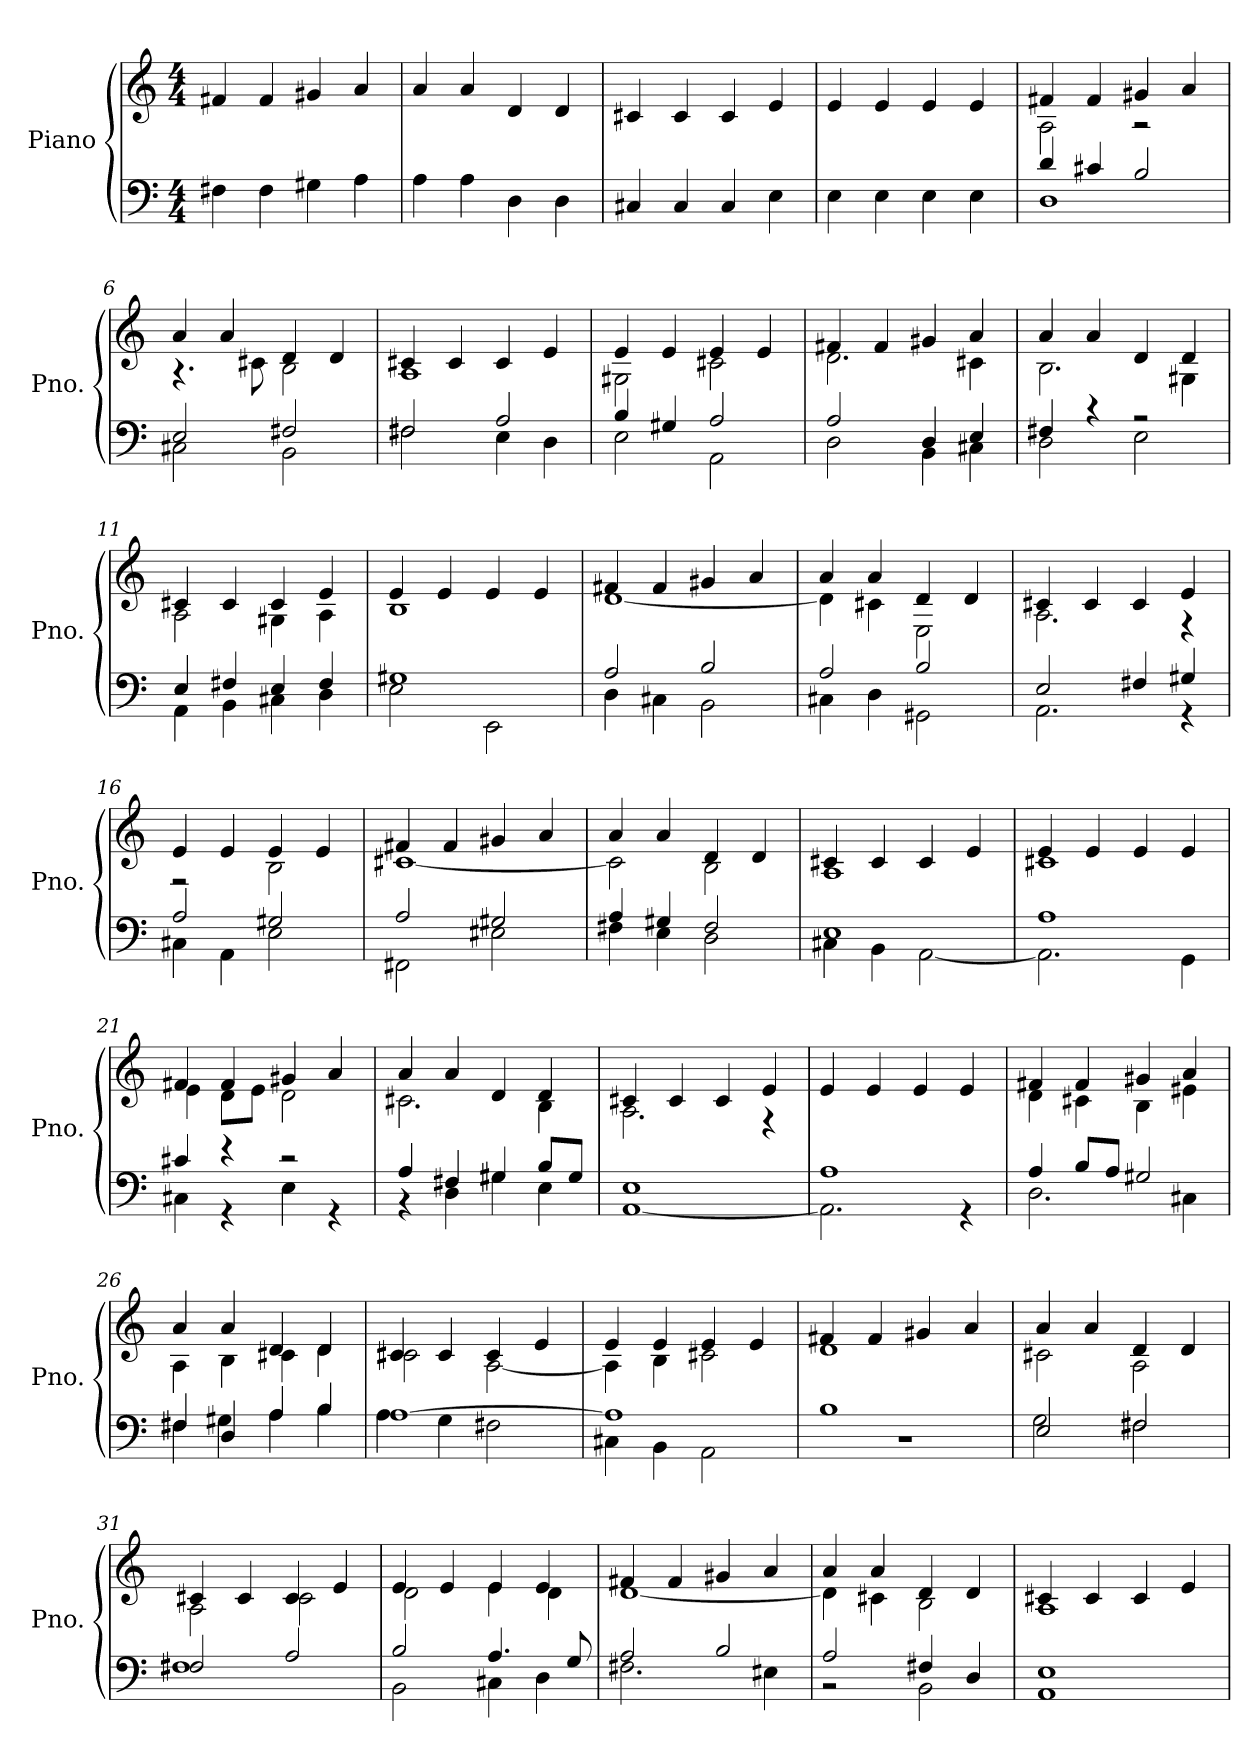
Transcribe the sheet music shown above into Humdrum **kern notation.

**kern	**kern
*part1	*part1
*staff2	*staff1
*I"Piano	*
*I'Pno.	*
*clefF4	*clefG2
*k[]	*k[]
*M4/4	*M4/4
*MM120	*MM120
=1	=1
4F#X\	4f#X/
4F#\	4f#/
4G#X\	4g#X/
4A\	4a/
=2	=2
4A\	4a/
4A\	4a/
4D\	4d/
4D\	4d/
=3	=3
4C#X/	4c#X/
4C#/	4c#/
4C#/	4c#/
4E\	4e/
=4	=4
4E\	4e/
4E\	4e/
4E\	4e/
4E\	4e/
=5	=5
*^	*^
4d/	1D	4f#X/	2A\
4c#X/	.	4f#/	.
2B/	.	4g#X/	2r
.	.	4a/	.
=6	=6	=6	=6
2E/	2C#X\	4a/	4.r
.	.	4a/	.
.	.	.	8c#X\
2F#X/	2BB\	4d/	2B\
.	.	4d/	.
=7	=7	=7	=7
2F#X/	2F#\	4c#X/	1A
.	.	4c#/	.
2A/	4E\	4c#/	.
.	4D\	4e/	.
!!LO:LB:g=z	!!
=8	=8	=8	=8
4B/	2E\	4e/	2G#X\
4G#X/	.	4e/	.
2A/	2AA\	4e/	2c#X\
.	.	4e/	.
=9	=9	=9	=9
2A/	2D\	4f#X/	2.d\
.	.	4f#/	.
4D/	4BB\	4g#X/	.
4E/	4C#X\	4a/	4c#X\
=10	=10	=10	=10
4F#X/	2D\	4a/	2.B\
4r	.	4a/	.
2r	2E\	4d/	.
.	.	4d/	4G#X\
=11	=11	=11	=11
4E/	4AA\	4c#X/	2A\
4F#X/	4BB\	4c#/	.
4E/	4C#X\	4c#/	4G#X\
4F#/	4D\	4e/	4A\
=12	=12	=12	=12
1G#X	2E\	4e/	1B
.	.	4e/	.
.	2EE\	4e/	.
.	.	4e/	.
=13	=13	=13	=13
2A/	4D\	4f#X/	[1d
.	4C#X\	4f#/	.
2B/	2BB\	4g#X/	.
.	.	4a/	.
=14	=14	=14	=14
2A/	4C#X\	4a/	4d\]
.	4D\	4a/	4c#X\
2B/	2GG#X\	4d/	2E\
.	.	4d/	.
!!LO:LB:g=z	!!
=15	=15	=15	=15
2E/	2.AA\	4c#X/	2.A\
.	.	4c#/	.
4F#X/	.	4c#/	.
4G#X/	4r	4e/	4r
=16	=16	=16	=16
2A/	4C#X\	4e/	2r
.	4AA\	4e/	.
2G#X/	2E\	4e/	2B\
.	.	4e/	.
=17	=17	=17	=17
2A/	2FF#X\	4f#X/	[1c#X
.	.	4f#/	.
2G#X/	2E#X\	4g#X/	.
.	.	4a/	.
=18	=18	=18	=18
4A/	4F#X\	4a/	2c#\]
4G#X/	4E\	4a/	.
2F#/	2D\	4d/	2B\
.	.	4d/	.
=19	=19	=19	=19
1E	4C#X\	4c#X/	1A
.	4BB\	4c#/	.
.	[2AA\	4c#/	.
.	.	4e/	.
=20	=20	=20	=20
1A	2.AA\]	4e/	1c#X
.	.	4e/	.
.	.	4e/	.
.	4GG\	4e/	.
=21	=21	=21	=21
4c#X/	4C#X\	4f#X/	4e\
4r	4r	4f#/	8d\L
.	.	.	8e\J
2r	4E\	4g#X/	2d\
.	4r	4a/	.
!!LO:LB:g=z	!!
=22	=22	=22	=22
4A/	4r	4a/	2.c#X\
4F#X/	4D\	4a/	.
4G#X/	4G#\	4d/	.
8B/L	4E\	4d/	4B\
8G#/J	.	.	.
=23	=23	=23	=23
1E	[1AA	4c#X/	2.A\
.	.	4c#/	.
.	.	4c#/	.
.	.	4e/	4r
*	*	*v	*v
=24	=24	=24
1A	2.AA\]	4e/
.	.	4e/
.	.	4e/
.	4r	4e/
=25	=25	=25
*	*	*^
4A/	2.D\	4f#X/	4d\
8B/L	.	4f#/	4c#X\
8A/J	.	.	.
2G#X/	.	4g#X/	4B\
.	4C#X\	4a/	4e#X\
=26	=26	=26	=26
4F#X/	4F#\	4a/	4A\
4D/	4G#X\	4a/	4B\
4A/	4A\	4d/	4c#X\
4B/	4B\	4d/	4d\
=27	=27	=27	=27
[1A	4A\	4c#X/	2c#\
.	4G\	4c#/	.
.	2F#X\	4c#/	[2A\
.	.	4e/	.
!!LO:LB:g=z	!!
=28	=28	=28	=28
1A]	4C#X\	4e/	4A\]
.	4BB\	4e/	4B\
.	2AA\	4e/	2c#X\
.	.	4e/	.
=29	=29	=29	=29
1B	1r	4f#X/	1d
.	.	4f#/	.
.	.	4g#X/	.
.	.	4a/	.
=30	=30	=30	=30
2E/	2G\	4a/	2c#X\
.	.	4a/	.
2F#X/	2F#\	4d/	2A\
.	.	4d/	.
=31	=31	=31	=31
2F#X/	1F#	4c#X/	2A\
.	.	4c#/	.
2A/	.	4c#/	2c#\
.	.	4e/	.
=32	=32	=32	=32
2B/	2BB\	4e/	2d\
.	.	4e/	.
4.A/	4C#X\	4e/	4e\
.	4D\	4e/	4d\
8G/	.	.	.
=33	=33	=33	=33
2A/	2.F#X\	4f#X/	[1d
.	.	4f#/	.
2B/	.	4g#X/	.
.	4E#X\	4a/	.
=34	=34	=34	=34
2A/	2r	4a/	4d\]
.	.	4a/	4c#X\
4F#X/	2BB\	4d/	2B\
4D/	.	4d/	.
!!LO:PB:g=z	!!
=35	=35	=35	=35
1E	1AA	4c#X/	1A
.	.	4c#/	.
.	.	4c#/	.
.	.	4e/	.
*v	*v	*	*
*	*v	*v
=	=
*-	*-
